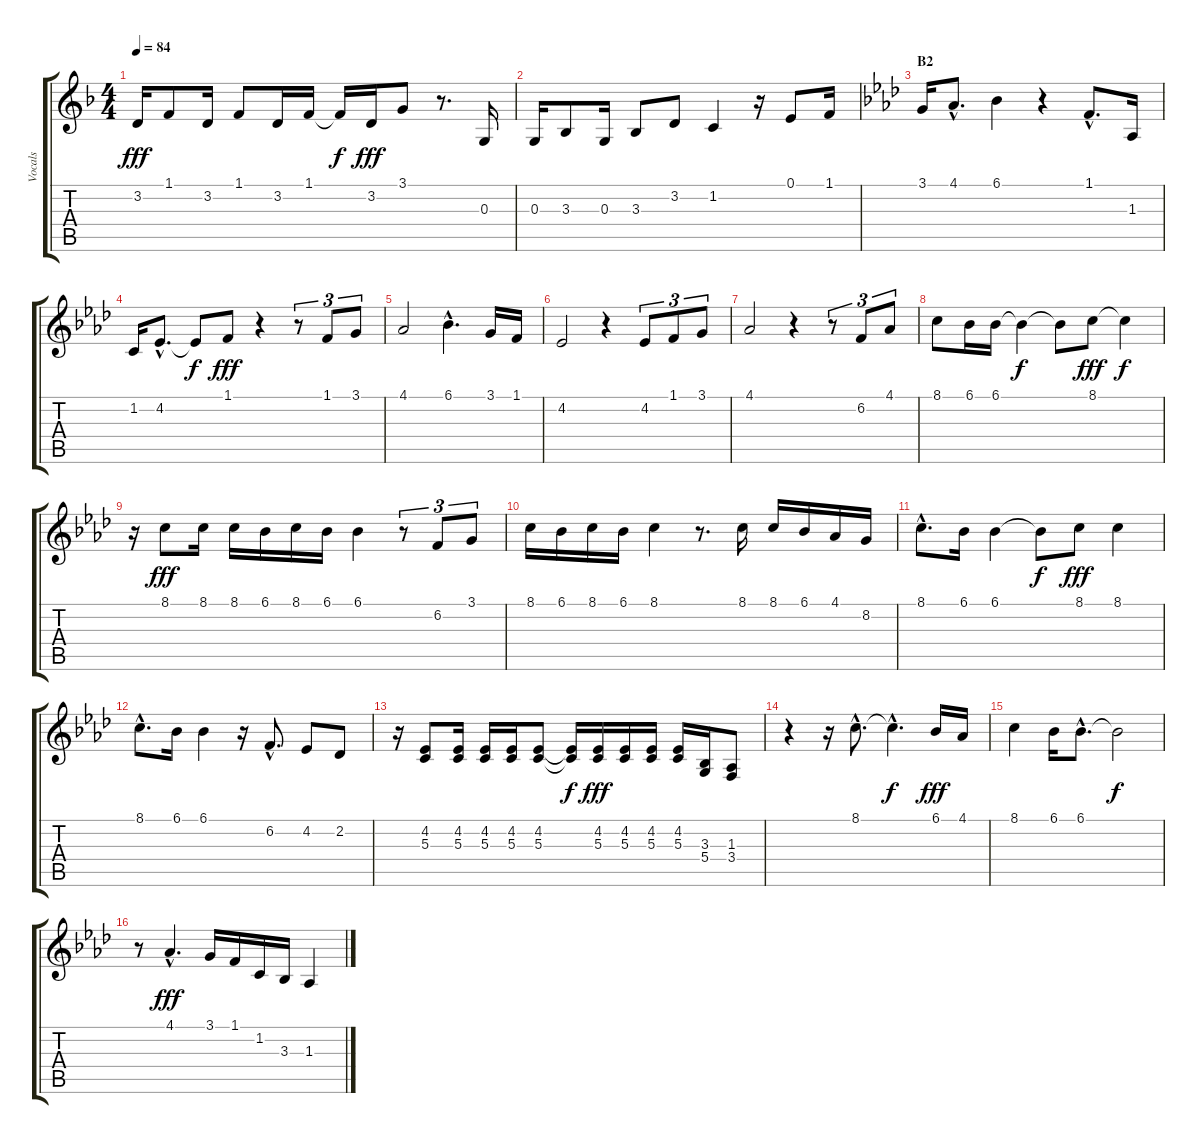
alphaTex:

\track ("Vocals" "Vocals") {instrument lead6voice}
\staff {score tabs}
\tuning (E4 B3 G3 D3 A2 E2) {hide}
\ts (4 4)
\tempo 84
\clef g2
\ks f
3.2.16{dy fff} 1.1.8 3.2.16 1.1.8 3.2.16 1.1.16 1.1{t}.16{dy f} 3.2.16{dy fff} 3.1.8 r.8{d} 0.3.16 |
0.3.16 3.3.8 0.3.16 3.3.8 3.2.8 1.2.4 r.16 0.1.8 1.1.16 |
\section ("" "B2")
\ks ab
3.1.16 4.1{hac}.8{d} 6.1.4 r.4 1.1{hac}.8{d} 1.3.16 |
1.2.16 4.2{hac}.8{d} 4.2{t}.8{dy f} 1.1.8{dy fff} r.4 r.8{tu (3 2)} 1.1.8{tu (3 2)} 3.1.8{tu (3 2)} |
4.1.2 6.1{hac}.4{d} 3.1.16 1.1.16 |
4.2.2 r.4 4.2.8{tu (3 2)} 1.1.8{tu (3 2)} 3.1.8{tu (3 2)} |
4.1.2 r.4 r.8{tu (3 2)} 6.2.8{tu (3 2)} 4.1.8{tu (3 2)} |
8.1.8 6.1.16 6.1.16 6.1{t}.4{dy f} 6.1{t}.8 8.1.8{dy fff} 8.1{t}.4{dy f} |
r.16 8.1.8{dy fff} 8.1.16 8.1.16 6.1.16 8.1.16 6.1.16 6.1.4 r.8{tu (3 2)} 6.2.8{tu (3 2)} 3.1.8{tu (3 2)} |
8.1.16 6.1.16 8.1.16 6.1.16 8.1.4 r.8{d} 8.1.16 8.1.16 6.1.16 4.1.16 8.2.16 |
8.1{hac}.8{d} 6.1.16 6.1.4 6.1{t}.8{dy f} 8.1.8{dy fff} 8.1.4 |
8.1{hac}.8{d} 6.1.16 6.1.4 r.16 6.2{hac}.8{d} 4.2.8 2.2.8 |
r.16 (4.2 5.3).8 (4.2 5.3).16 (4.2 5.3).16 (4.2 5.3).16 (4.2 5.3).8 (4.2{t} 5.3{t}).16{dy f} (4.2 5.3).16{dy fff} (4.2 5.3).16 (4.2 5.3).16 (4.2 5.3).16 (3.3 5.4).16 (1.3 3.4).8 |
r.4 r.16 8.1{hac}.8{d} 8.1{hac t}.4{d dy f} 6.1.16{dy fff} 4.1.16 |
8.1.4 6.1.16 6.1{hac}.8{d} 6.1{t}.2{dy f} |
r.8 4.1{hac}.4{d dy fff} 3.1.16 1.1.16 1.2.16 3.3.16 1.3.4
